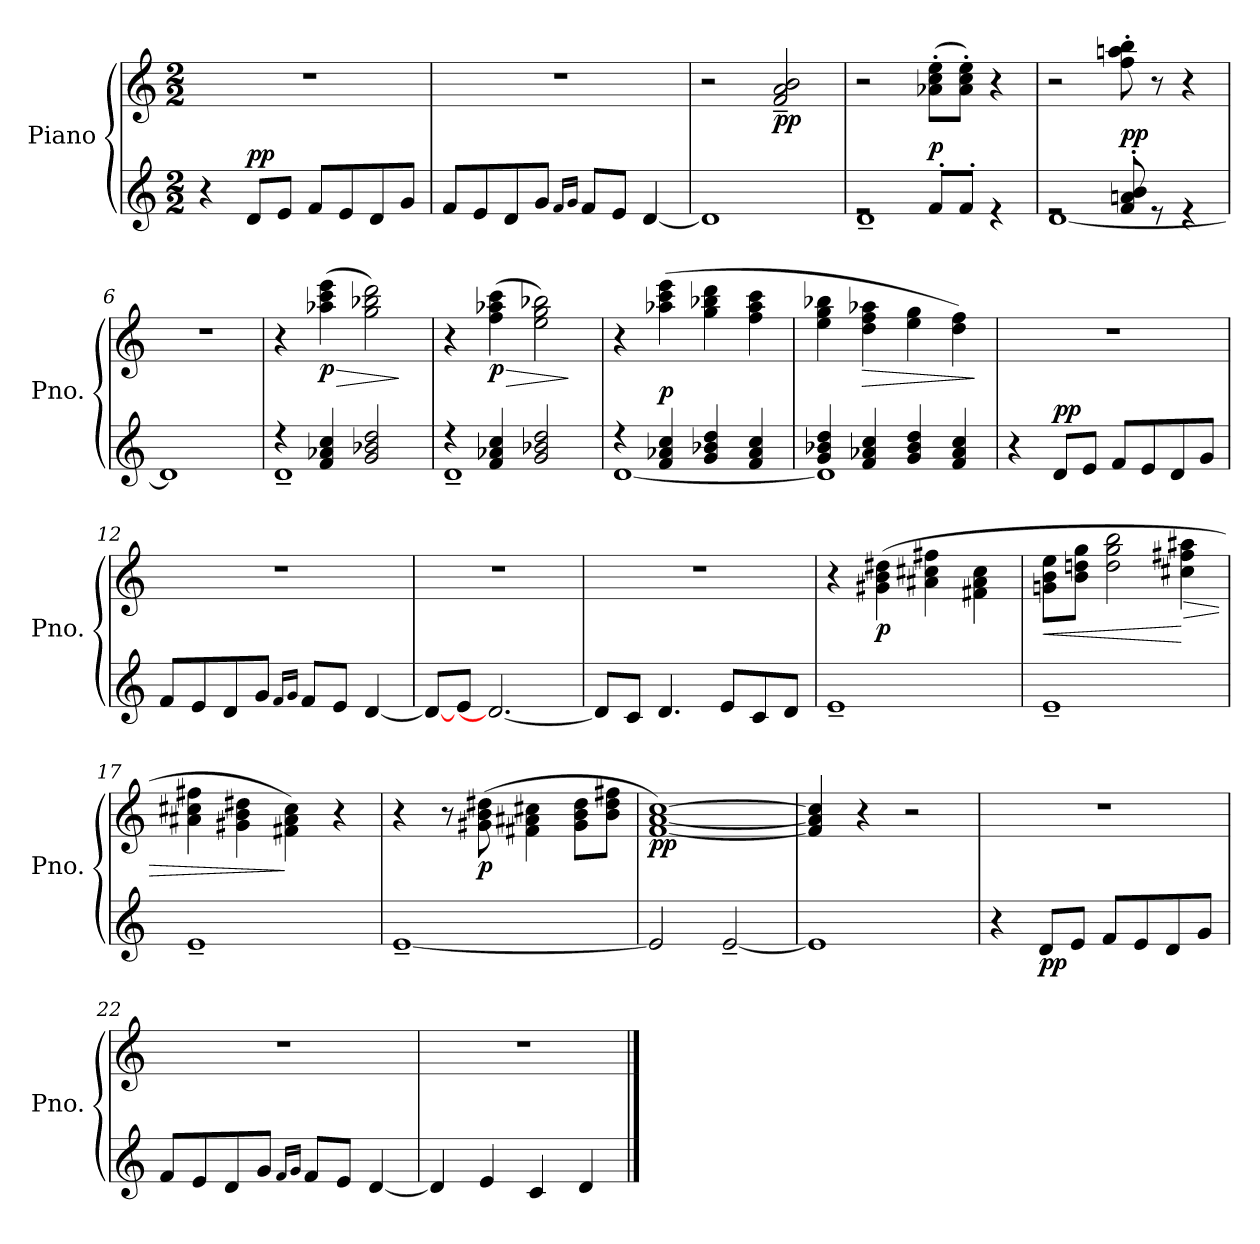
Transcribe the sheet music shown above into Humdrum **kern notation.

**kern	**kern	**dynam
*part1	*part1	*part1
*staff2	*staff1	*staff1/2
*I"Piano	*	*
*I'Pno.	*	*
*clefG2	*clefG2	*
*k[]	*k[]	*
*M2/2	*M2/2	*
*MM120	*MM120	*
=1	=1	=1
4r	1r	.
!	!	!LO:DY:a=2
8d/L	.	pp
8e/J	.	.
8f/L	.	.
8e/	.	.
8d/	.	.
8g/J	.	.
=2	=2	=2
8f/L	1r	.
8e/	.	.
8d/	.	.
8g/J	.	.
16qf/LL	.	.
16qg/JJ	.	.
8f/L	.	.
8e/J	.	.
[4d/	.	.
=3	=3	=3
1d]	2r	.
!	!	!LO:DY:b
.	2f/~ 2a/~ 2b/~	pp
=4	=4	=4
*^	*	*
2re	1d~	2r	.
!	!	!	!LO:DY:a=2
8f'/L	.	(>8a-X\' 8cc\' 8ee\'L	p
8f'/J	.	8a-\' 8cc\' 8ee\'J)	.
4re	.	4r	.
=5	=5	=5	=5
2re	[1d	2r	.
!	!	!	!LO:DY:a=2
8f/' 8an/' 8b/'	.	8ff\' 8aan\' 8bb\'	pp
8re	.	8r	.
4re	.	4r	.
*v	*v	*	*
=6	=6	=6
1d]	1r	.
=7	=7	=7
*^	*	*
4r	1d~	4r	.
!	!	!	!LO:HP:b
!	!	!	!LO:DY:n=1:b
4f/ 4a-X/ 4cc/	.	(>4aa-X\ 4ccc\ 4eee\	> p
2g/ 2b-X/ 2dd/	.	2gg\ 2bb-X\ 2ddd\)	.
*v	*v	*	*
.	.	]
!!LO:LB:g=z
=8	=8	=8
*^	*	*
4r	1d~	4r	.
!	!	!	!LO:HP:b
!	!	!	!LO:DY:n=1:b
4f/ 4a-X/ 4cc/	.	(>4ff\ 4aa-X\ 4ccc\	> p
2g/ 2b-X/ 2dd/	.	2ee\ 2gg\ 2bb-X\)	.
*v	*v	*	*
.	.	]
=9	=9	=9
*^	*	*
4r	[1d	4r	.
!	!	!	!LO:DY:a=2
4f/ 4a-X/ 4cc/	.	(>4aa-X\ 4ccc\ 4eee\	p
4g/ 4b-X/ 4dd/	.	4gg\ 4bb-X\ 4ddd\	.
4f/ 4a-/ 4cc/	.	4ff\ 4aa-\ 4ccc\	.
=10	=10	=10	=10
4g/ 4b-X/ 4dd/	1d]	4ee\ 4gg\ 4bb-X\	.
!	!	!	!LO:HP:b
4f/ 4a-X/ 4cc/	.	4dd\ 4ff\ 4aa-X\	>
4g/ 4b-/ 4dd/	.	4ee\ 4gg\	.
4f/ 4a-/ 4cc/	.	4dd\ 4ff\)	.
*v	*v	*	*
.	.	]
=11	=11	=11
4r	1r	.
!	!	!LO:DY:a=2
8d/L	.	pp
8e/J	.	.
8f/L	.	.
8e/	.	.
8d/	.	.
8g/J	.	.
=12	=12	=12
8f/L	1r	.
8e/	.	.
8d/	.	.
8g/J	.	.
16qf/LL	.	.
16qg/JJ	.	.
8f/L	.	.
8e/J	.	.
[4d/	.	.
=13	=13	=13
8d/L_	1r	.
8e/J	.	.
2.d/_	.	.
!!LO:LB:g=z
=14	=14	=14
8d/L]	1r	.
8c/J	.	.
4.d/	.	.
8e/L	.	.
8c/	.	.
8d/J	.	.
=15	=15	=15
1e~	4r	.
!	!	!LO:DY:b
.	(>4g#X\ 4b\ 4dd#X\	p
.	4a#X\ 4cc#X\ 4ff#X\	.
.	4f#X\ 4a#\ 4cc#\	.
=16	=16	=16
!	!	!LO:HP:b
1e~	8gn\ 8b\ 8ee\L	<
.	8b\ 8ddn\ 8gg\J	.
.	2dd\ 2gg\ 2bb\	.
!	!	!LO:HP:n=1:b
.	4cc#X\ 4ff#X\ 4aa#X\	[ >
=17	=17	=17
1e~	4a#X\ 4cc#X\ 4ff#X\	.
.	4g#X\ 4b\ 4dd#X\	.
.	4f#X\ 4a#\ 4cc#\)	]
.	4r	.
=18	=18	=18
[1e~	4r	.
.	8r	.
!	!	!LO:DY:b
.	(>8g#X\ 8b\ 8dd#X\	p
.	4f#X\ 4a#X\ 4cc#X\	.
.	8g#\ 8b\ 8dd#\L	.
.	8b\ 8dd#\ 8ff#X\J	.
!!LO:LB:g=z
=19	=19	=19
!	!	!LO:DY:b
2e/]	[1f [1a [1cc)	pp
[2e~/	.	.
=20	=20	=20
1e]	4f/] 4a/] 4cc/]	.
.	4r	.
.	2r	.
=21	=21	=21
4r	1r	.
!	!	!LO:DY:b=2
8d/L	.	pp
8e/J	.	.
8f/L	.	.
8e/	.	.
8d/	.	.
8g/J	.	.
=22	=22	=22
8f/L	1r	.
8e/	.	.
8d/	.	.
8g/J	.	.
16qf/LL	.	.
16qg/JJ	.	.
8f/L	.	.
8e/J	.	.
[4d/	.	.
=23	=23	=23
4d/]	1r	.
4e/	.	.
4c/	.	.
4d/	.	.
==	==	==
*-	*-	*-
